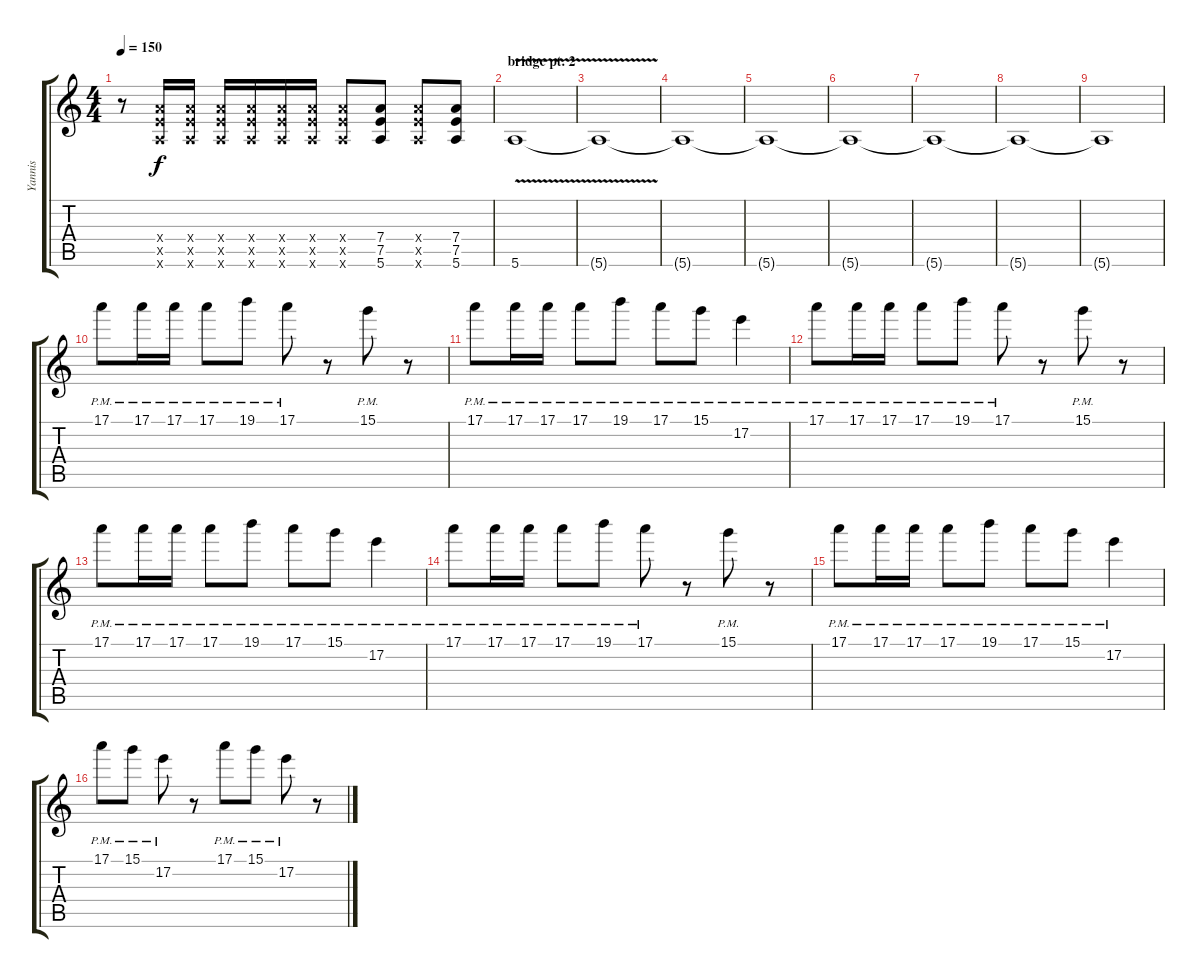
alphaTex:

\track ("Yannis" "Yannis") {instrument electricguitarclean}
\staff {score tabs}
\tuning (E4 B3 G3 D3 A2 E2) {hide}
\ts (4 4)
\tempo 150
\clef g2
\ks c
r.8{dy f} (7.4{x} 7.5{x} 5.6{x}).16 (7.4{x} 7.5{x} 5.6{x}).16 (7.4{x} 7.5{x} 5.6{x}).16 (7.4{x} 7.5{x} 5.6{x}).16 (7.4{x} 7.5{x} 5.6{x}).16 (7.4{x} 7.5{x} 5.6{x}).16 (7.4{x} 7.5{x} 5.6{x}).8 (7.4 7.5 5.6).8 (7.4{x} 7.5{x} 5.6{x}).8 (7.4 7.5 5.6).8 |
\section ("" "bridge pt. 2")
5.6{v}.1 |
5.6{t}.1 |
5.6{t}.1 |
5.6{t}.1 |
5.6{t}.1 |
5.6{t}.1 |
5.6{t}.1 |
5.6{t}.1 |
17.1{pm}.8 17.1{pm}.16 17.1{pm}.16 17.1{pm}.8 19.1{pm}.8 17.1{pm}.8 r.8 15.1{pm}.8 r.8 |
17.1{pm}.8 17.1{pm}.16 17.1{pm}.16 17.1{pm}.8 19.1{pm}.8 17.1{pm}.8 15.1{pm}.8 17.2{pm}.4 |
17.1{pm}.8 17.1{pm}.16 17.1{pm}.16 17.1{pm}.8 19.1{pm}.8 17.1{pm}.8 r.8 15.1{pm}.8 r.8 |
17.1{pm}.8 17.1{pm}.16 17.1{pm}.16 17.1{pm}.8 19.1{pm}.8 17.1{pm}.8 15.1{pm}.8 17.2{pm}.4 |
17.1{pm}.8 17.1{pm}.16 17.1{pm}.16 17.1{pm}.8 19.1{pm}.8 17.1{pm}.8 r.8 15.1{pm}.8 r.8 |
17.1{pm}.8 17.1{pm}.16 17.1{pm}.16 17.1{pm}.8 19.1{pm}.8 17.1{pm}.8 15.1{pm}.8 17.2{pm}.4 |
17.1{pm}.8 15.1{pm}.8 17.2{pm}.8 r.8 17.1{pm}.8 15.1{pm}.8 17.2{pm}.8 r.8
